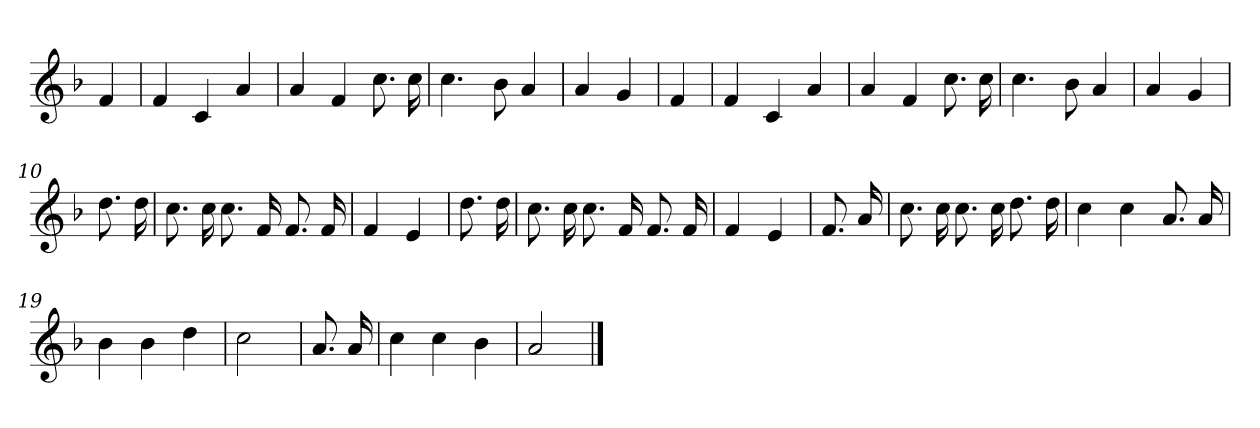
**kern
*part1
*staff1
*clefG2
*k[b-]
*F:
=
4f
=1
4f
4c
4a
=2
4a
4f
8.cc
16cc
=3
4.cc
8b-
4a
=4
4a
4g
=5
4f
=6
4f
4c
4a
=7
4a
4f
8.cc
16cc
=8
4.cc
8b-
4a
=9
4a
4g
=10
8.dd
16dd
=11
8.cc
16cc
8.cc
16f
8.f
16f
=12
4f
4e
=13
8.dd
16dd
=14
8.cc
16cc
8.cc
16f
8.f
16f
=15
4f
4e
=16
8.f
16a
=17
8.cc
16cc
8.cc
16cc
8.dd
16dd
=18
4cc
4cc
8.a
16a
=19
4b-
4b-
4dd
=20
2cc
=21
8.a
16a
=22
4cc
4cc
4b-
=23
2a
==
*-
